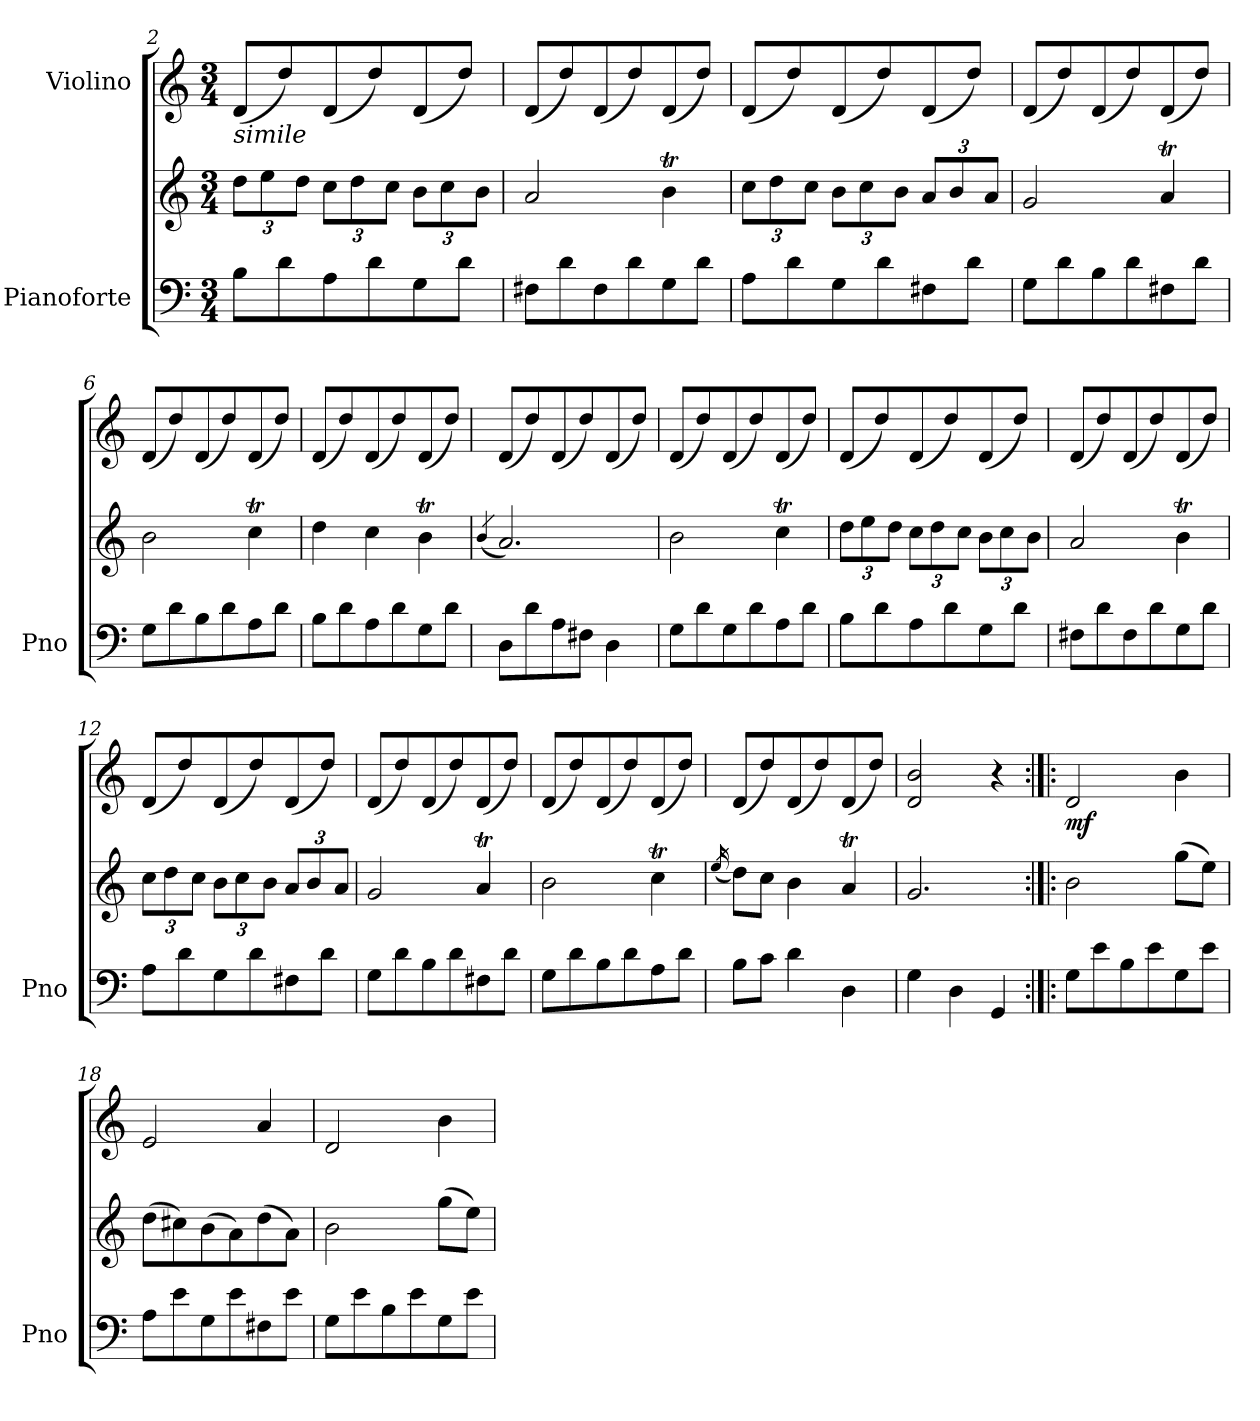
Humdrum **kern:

**kern	**kern	**kern	**dynam
*part2	*part2	*part1	*part1
*staff3	*staff2	*staff1	*staff1
*I"Pianoforte	*	*I"Violino	*
*I'Pno	*	*	*
*clefF4	*clefG2	*clefG2	*
*k[]	*k[]	*k[]	*
*M3/4	*M3/4	*M3/4	*
*	*Xbrackettup	*	*
=2	=2	=2	=2
!	!	!LO:TX:b:i:t=simile	!
8B\L	12dd\L	(<8d/L	.
.	12ee\	.	.
8d\	.	8dd/)	.
.	12dd\J	.	.
8A\	12cc\L	(<8d/	.
.	12dd\	.	.
8d\	.	8dd/)	.
.	12cc\J	.	.
8G\	12b\L	(<8d/	.
.	12cc\	.	.
8d\J	.	8dd/J)	.
.	12b\J	.	.
=3	=3	=3	=3
8F#X\L	2a/	(<8d/L	.
8d\	.	8dd/)	.
8F#\	.	(<8d/	.
8d\	.	8dd/)	.
8G\	4bt\	(<8d/	.
8d\J	.	8dd/J)	.
=4	=4	=4	=4
8A\L	12cc\L	(<8d/L	.
.	12dd\	.	.
8d\	.	8dd/)	.
.	12cc\J	.	.
8G\	12b\L	(<8d/	.
.	12cc\	.	.
8d\	.	8dd/)	.
.	12b\J	.	.
8F#X\	12a/L	(<8d/	.
.	12b/	.	.
8d\J	.	8dd/J)	.
.	12a/J	.	.
=5	=5	=5	=5
8G\L	2g/	(<8d/L	.
8d\	.	8dd/)	.
8B\	.	(<8d/	.
8d\	.	8dd/)	.
8F#X\	4aT/	(<8d/	.
8d\J	.	8dd/J)	.
!!LO:LB:g=z
=6	=6	=6	=6
8G\L	2b\	(<8d/L	.
8d\	.	8dd/)	.
8B\	.	(<8d/	.
8d\	.	8dd/)	.
8A\	4ccT\	(<8d/	.
8d\J	.	8dd/J)	.
=7	=7	=7	=7
8B\L	4dd\	(<8d/L	.
8d\	.	8dd/)	.
8A\	4cc\	(<8d/	.
8d\	.	8dd/)	.
8G\	4bt\	(<8d/	.
8d\J	.	8dd/J)	.
=8	=8	=8	=8
.	(<4qb/	.	.
8D\L	2.a/)	(<8d/L	.
8d\	.	8dd/)	.
8A\	.	(<8d/	.
8F#X\J	.	8dd/)	.
4D\	.	(<8d/	.
.	.	8dd/J)	.
=9	=9	=9	=9
8G\L	2b\	(<8d/L	.
8d\	.	8dd/)	.
8G\	.	(<8d/	.
8d\	.	8dd/)	.
8A\	4ccT\	(<8d/	.
8d\J	.	8dd/J)	.
=10	=10	=10	=10
8B\L	12dd\L	(<8d/L	.
.	12ee\	.	.
8d\	.	8dd/)	.
.	12dd\J	.	.
8A\	12cc\L	(<8d/	.
.	12dd\	.	.
8d\	.	8dd/)	.
.	12cc\J	.	.
8G\	12b\L	(<8d/	.
.	12cc\	.	.
8d\J	.	8dd/J)	.
.	12b\J	.	.
=11	=11	=11	=11
8F#X\L	2a/	(<8d/L	.
8d\	.	8dd/)	.
8F#\	.	(<8d/	.
8d\	.	8dd/)	.
8G\	4bt\	(<8d/	.
8d\J	.	8dd/J)	.
!!LO:LB:g=z
=12	=12	=12	=12
8A\L	12cc\L	(<8d/L	.
.	12dd\	.	.
8d\	.	8dd/)	.
.	12cc\J	.	.
8G\	12b\L	(<8d/	.
.	12cc\	.	.
8d\	.	8dd/)	.
.	12b\J	.	.
8F#X\	12a/L	(<8d/	.
.	12b/	.	.
8d\J	.	8dd/J)	.
.	12a/J	.	.
=13	=13	=13	=13
8G\L	2g/	(<8d/L	.
8d\	.	8dd/)	.
8B\	.	(<8d/	.
8d\	.	8dd/)	.
8F#X\	4aT/	(<8d/	.
8d\J	.	8dd/J)	.
=14	=14	=14	=14
8G\L	2b\	(<8d/L	.
8d\	.	8dd/)	.
8B\	.	(<8d/	.
8d\	.	8dd/)	.
8A\	4ccT\	(<8d/	.
8d\J	.	8dd/J)	.
=15	=15	=15	=15
.	(<16qee/	.	.
8B\L	8dd\L)	(<8d/L	.
8c\J	8cc\J	8dd/)	.
4d\	4b\	(<8d/	.
.	.	8dd/)	.
4D\	4aT/	(<8d/	.
.	.	8dd/J)	.
=16	=16	=16	=16
4G\	2.g/	2d/ 2b/	.
4D\	.	.	.
4GG/	.	4r	.
!!LO:LB:g=z
=17:|!|:	=17:|!|:	=17:|!|:	=17:|!|:
!	!	!	!LO:DY:b
8G\L	2b\	2d/	mf
8e\	.	.	.
8B\	.	.	.
8e\	.	.	.
8G\	(>8gg\L	4b\	.
8e\J	8ee\J)	.	.
=18	=18	=18	=18
8A\L	(>8dd\L	2e/	.
8e\	8cc#X\)	.	.
8G\	(>8b\	.	.
8e\	8a\)	.	.
8F#X\	(>8dd\	4a/	.
8e\J	8a\J)	.	.
=19	=19	=19	=19
8G\L	2b\	2d/	.
8e\	.	.	.
8B\	.	.	.
8e\	.	.	.
8G\	(>8gg\L	4b\	.
8e\J	8ee\J)	.	.
=	=	=	=
*-	*-	*-	*-
